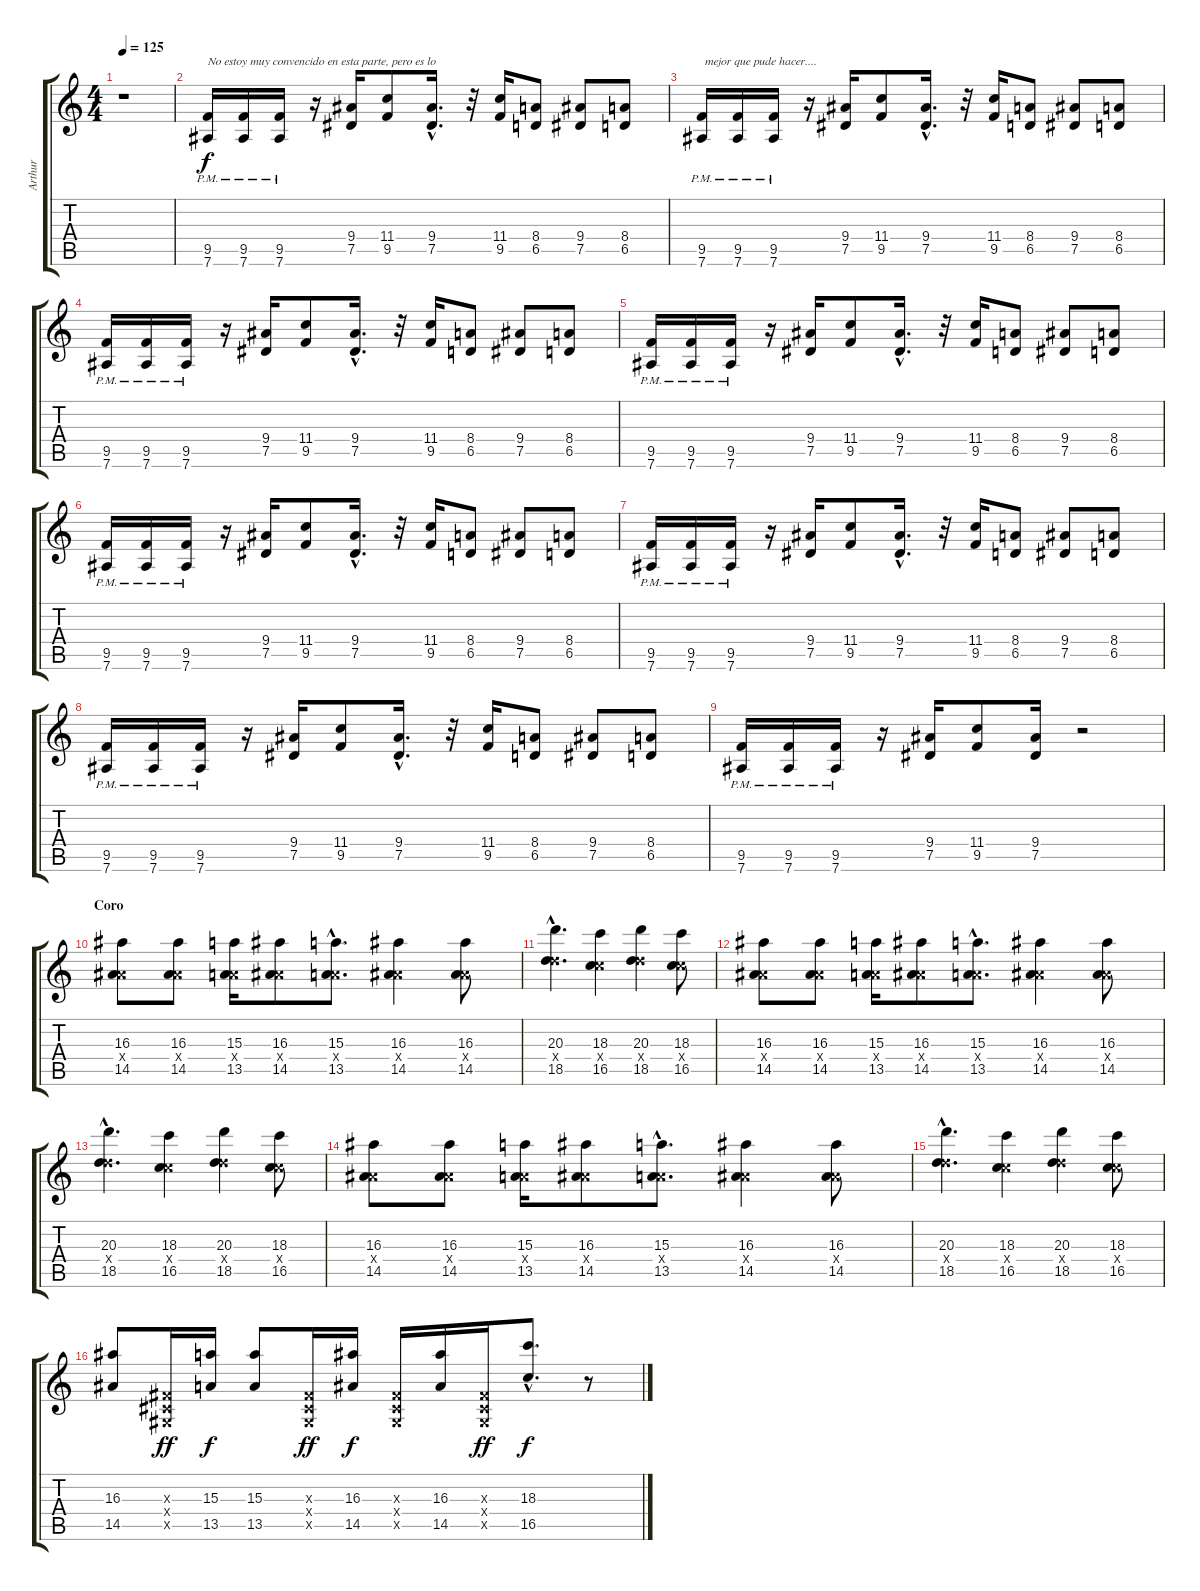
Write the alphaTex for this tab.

\track ("Arthur" "Arthur") {instrument distortionguitar}
\staff {score tabs}
\tuning (Eb4 Bb3 Gb3 Db3 Ab2 Eb2) {hide}
\ts (4 4)
\tempo 125
\clef g2
\ks c
r.1{dy f} |
(9.5{pm} 7.6{pm}).16{txt "No estoy muy convencido en esta parte, pero es lo" volume 16 balance 0} (9.5{pm} 7.6).16 (9.5{pm} 7.6).16 r.16 (9.4 7.5).16 (11.4 9.5).8 (9.4{hac} 7.5{hac}).16{d} r.32 (11.4 9.5).16 (8.4 6.5).8 (9.4 7.5).8 (8.4 6.5).8 |
(9.5{pm} 7.6{pm}).16{txt " mejor que pude hacer...."} (9.5{pm} 7.6{pm}).16 (9.5{pm} 7.6{pm}).16 r.16 (9.4 7.5).16 (11.4 9.5).8 (9.4{hac} 7.5{hac}).16{d} r.32 (11.4 9.5).16 (8.4 6.5).8 (9.4 7.5).8 (8.4 6.5).8 |
(9.5{pm} 7.6{pm}).16 (9.5{pm} 7.6{pm}).16 (9.5{pm} 7.6{pm}).16 r.16 (9.4 7.5).16 (11.4 9.5).8 (9.4{hac} 7.5{hac}).16{d} r.32 (11.4 9.5).16 (8.4 6.5).8 (9.4 7.5).8 (8.4 6.5).8 |
(9.5{pm} 7.6{pm}).16 (9.5{pm} 7.6{pm}).16 (9.5{pm} 7.6{pm}).16 r.16 (9.4 7.5).16 (11.4 9.5).8 (9.4{hac} 7.5{hac}).16{d} r.32 (11.4 9.5).16 (8.4 6.5).8 (9.4 7.5).8 (8.4 6.5).8 |
(9.5{pm} 7.6{pm}).16 (9.5{pm} 7.6{pm}).16 (9.5{pm} 7.6{pm}).16 r.16 (9.4 7.5).16 (11.4 9.5).8 (9.4{hac} 7.5{hac}).16{d} r.32 (11.4 9.5).16 (8.4 6.5).8 (9.4 7.5).8 (8.4 6.5).8 |
(9.5{pm} 7.6{pm}).16 (9.5{pm} 7.6{pm}).16 (9.5{pm} 7.6{pm}).16 r.16 (9.4 7.5).16 (11.4 9.5).8 (9.4{hac} 7.5{hac}).16{d} r.32 (11.4 9.5).16 (8.4 6.5).8 (9.4 7.5).8 (8.4 6.5).8 |
(9.5{pm} 7.6{pm}).16 (9.5{pm} 7.6{pm}).16 (9.5{pm} 7.6{pm}).16 r.16 (9.4 7.5).16 (11.4 9.5).8 (9.4{hac} 7.5{hac}).16{d} r.32 (11.4 9.5).16 (8.4 6.5).8 (9.4 7.5).8 (8.4 6.5).8 |
(9.5{pm} 7.6{pm}).16 (9.5{pm} 7.6{pm}).16 (9.5{pm} 7.6{pm}).16 r.16 (9.4 7.5).16 (11.4 9.5).8 (9.4 7.5).16 r.2 |
\section ("" "Coro")
(16.3 9.4{x} 14.5).8{volume 11 balance 8} (16.3 9.4{x} 14.5).8 (15.3 8.4{x} 13.5).16 (16.3 9.4{x} 14.5).8 (15.3{hac} 8.4{hac x} 13.5{hac}).8{d} (16.3 9.4{x} 14.5).4 (16.3 9.4{x} 14.5).8 |
(20.3{hac} 13.4{hac x} 18.5{hac}).4{d} (18.3 11.4{x} 16.5).4 (20.3 13.4{x} 18.5).4 (18.3 11.4{x} 16.5).8 |
(16.3 9.4{x} 14.5).8 (16.3 9.4{x} 14.5).8 (15.3 8.4{x} 13.5).16 (16.3 9.4{x} 14.5).8 (15.3{hac} 8.4{hac x} 13.5{hac}).8{d} (16.3 9.4{x} 14.5).4 (16.3 9.4{x} 14.5).8 |
(20.3{hac} 13.4{hac x} 18.5{hac}).4{d} (18.3 11.4{x} 16.5).4 (20.3 13.4{x} 18.5).4 (18.3 11.4{x} 16.5).8 |
(16.3 9.4{x} 14.5).8 (16.3 9.4{x} 14.5).8 (15.3 8.4{x} 13.5).16 (16.3 9.4{x} 14.5).8 (15.3{hac} 8.4{hac x} 13.5{hac}).8{d} (16.3 9.4{x} 14.5).4 (16.3 9.4{x} 14.5).8 |
(20.3{hac} 13.4{hac x} 18.5{hac}).4{d} (18.3 11.4{x} 16.5).4 (20.3 13.4{x} 18.5).4 (18.3 11.4{x} 16.5).8 |
(16.3 14.5).8 (0.3{x} 0.4{x} 0.5{x}).16{dy ff} (15.3 13.5).16{dy f} (15.3 13.5).8 (0.3{x} 0.4{x} 0.5{x}).16{dy ff} (16.3 14.5).16{dy f} (0.3{x} 0.4{x} 0.5{x}).16 (16.3 14.5).16 (0.3{x} 0.4{x} 0.5{x}).16{dy ff} (18.3{hac} 16.5{hac}).8{d dy f} r.8
